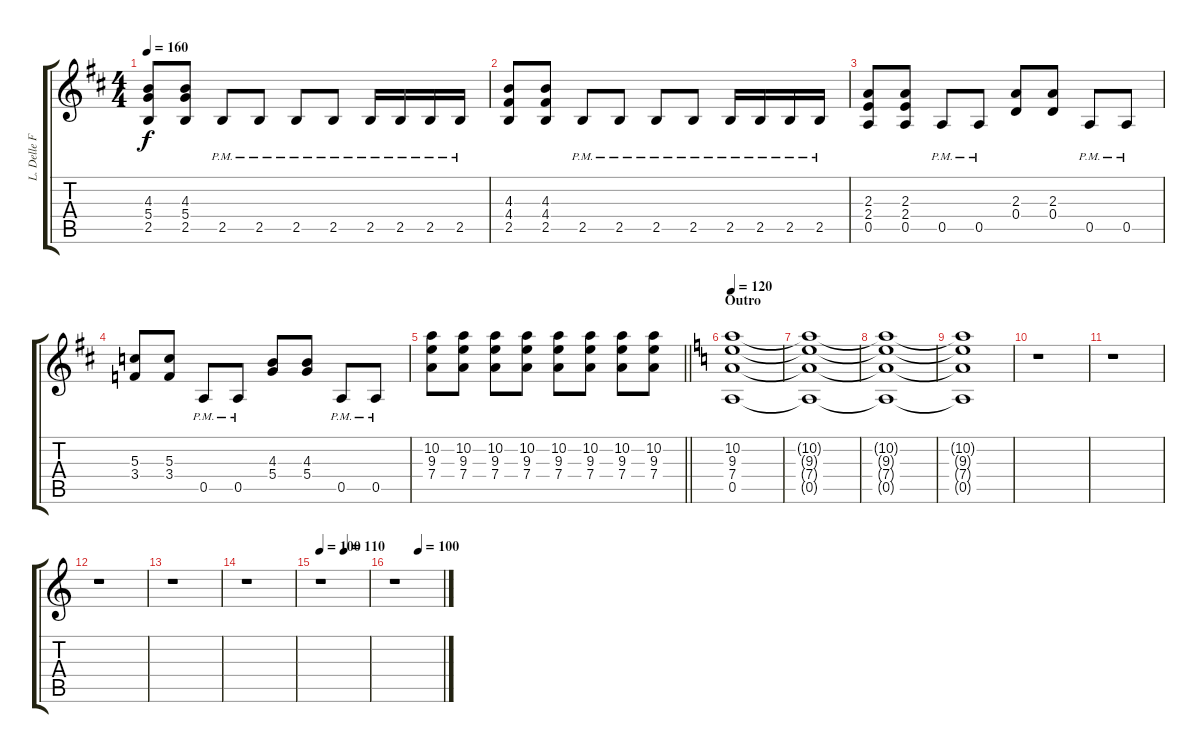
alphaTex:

\track ("L. Delle Fave (Dist. Guitar L)" "L. Delle F") {instrument overdrivenguitar}
\staff {score tabs}
\tuning (E4 B3 G3 D3 A2 E2) {hide}
\ts (4 4)
\tempo 160
\clef g2
\ks bminor
(4.3 5.4 2.5).8{dy f} (4.3 5.4 2.5).8 2.5{pm}.8 2.5{pm}.8 2.5{pm}.8 2.5{pm}.8 2.5{pm}.16 2.5{pm}.16 2.5{pm}.16 2.5{pm}.16 |
(4.3 4.4 2.5).8 (4.3 4.4 2.5).8 2.5{pm}.8 2.5{pm}.8 2.5{pm}.8 2.5{pm}.8 2.5{pm}.16 2.5{pm}.16 2.5{pm}.16 2.5{pm}.16 |
(2.3 2.4 0.5).8 (2.3 2.4 0.5).8 0.5{pm}.8 0.5{pm}.8 (2.3 0.4).8 (2.3 0.4).8 0.5{pm}.8 0.5{pm}.8 |
(5.3 3.4).8 (5.3 3.4).8 0.5{pm}.8 0.5{pm}.8 (4.3 5.4).8 (4.3 5.4).8 0.5{pm}.8 0.5{pm}.8 |
\barLineRight lightlight
(10.2 9.3 7.4).8 (10.2 9.3 7.4).8 (10.2 9.3 7.4).8 (10.2 9.3 7.4).8 (10.2 9.3 7.4).8 (10.2 9.3 7.4).8 (10.2 9.3 7.4).8 (10.2 9.3 7.4).8 |
\section ("" "Outro")
\tempo 120
\ks aminor
(10.2 9.3 7.4 0.5).1{volume 0} |
(10.2{t} 9.3{t} 7.4{t} 0.5{t}).1 |
(10.2{t} 9.3{t} 7.4{t} 0.5{t}).1 |
(10.2{t} 9.3{t} 7.4{t} 0.5{t}).1 |
r.1 |
r.1 |
r.1 |
r.1 |
r.1 |
\tempo 100
\tempo (110 0.5)
r.1 |
\tempo (100 0.5)
r.1
